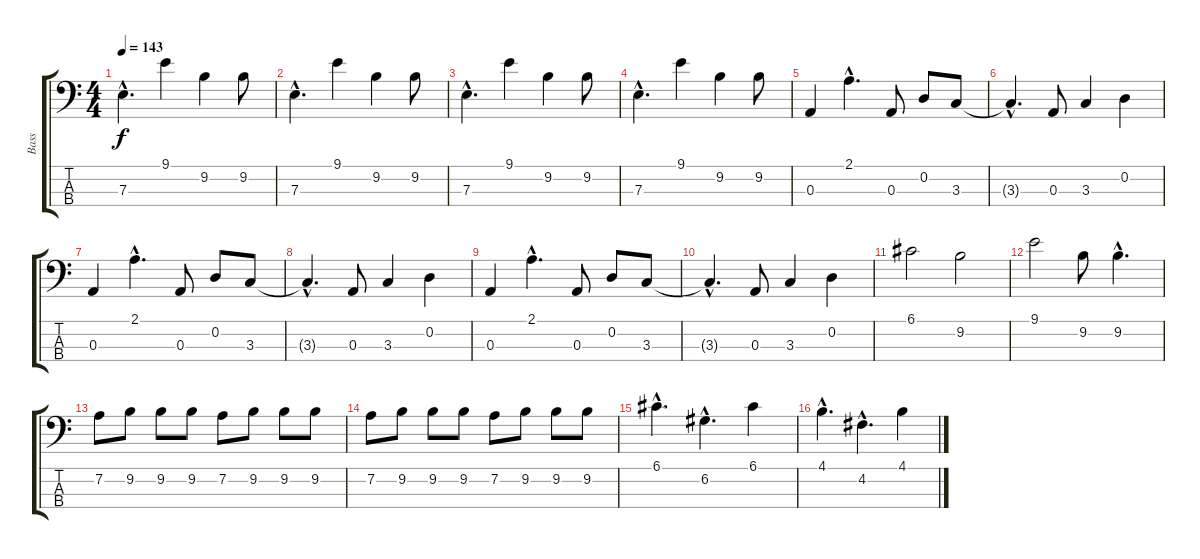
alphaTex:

\track ("Bass" "Bass") {instrument electricbassfinger}
\staff {score tabs}
\tuning (G2 D2 A1 E1) {hide}
\ts (4 4)
\tempo 143
\clef f4
\ks c
7.3{hac}.4{d dy f} 9.1.4 9.2.4 9.2.8 |
7.3{hac}.4{d} 9.1.4 9.2.4 9.2.8 |
7.3{hac}.4{d} 9.1.4 9.2.4 9.2.8 |
7.3{hac}.4{d} 9.1.4 9.2.4 9.2.8 |
0.3.4 2.1{hac}.4{d} 0.3.8 0.2.8 3.3.8 |
3.3{hac t}.4{d} 0.3.8 3.3.4 0.2.4 |
0.3.4 2.1{hac}.4{d} 0.3.8 0.2.8 3.3.8 |
3.3{hac t}.4{d} 0.3.8 3.3.4 0.2.4 |
0.3.4 2.1{hac}.4{d} 0.3.8 0.2.8 3.3.8 |
3.3{hac t}.4{d} 0.3.8 3.3.4 0.2.4 |
6.1.2 9.2.2 |
9.1.2 9.2.8 9.2{hac}.4{d} |
7.2.8 9.2.8 9.2.8 9.2.8 7.2.8 9.2.8 9.2.8 9.2.8 |
7.2.8 9.2.8 9.2.8 9.2.8 7.2.8 9.2.8 9.2.8 9.2.8 |
6.1{hac}.4{d} 6.2{hac}.4{d} 6.1.4 |
4.1{hac}.4{d} 4.2{hac}.4{d} 4.1.4
